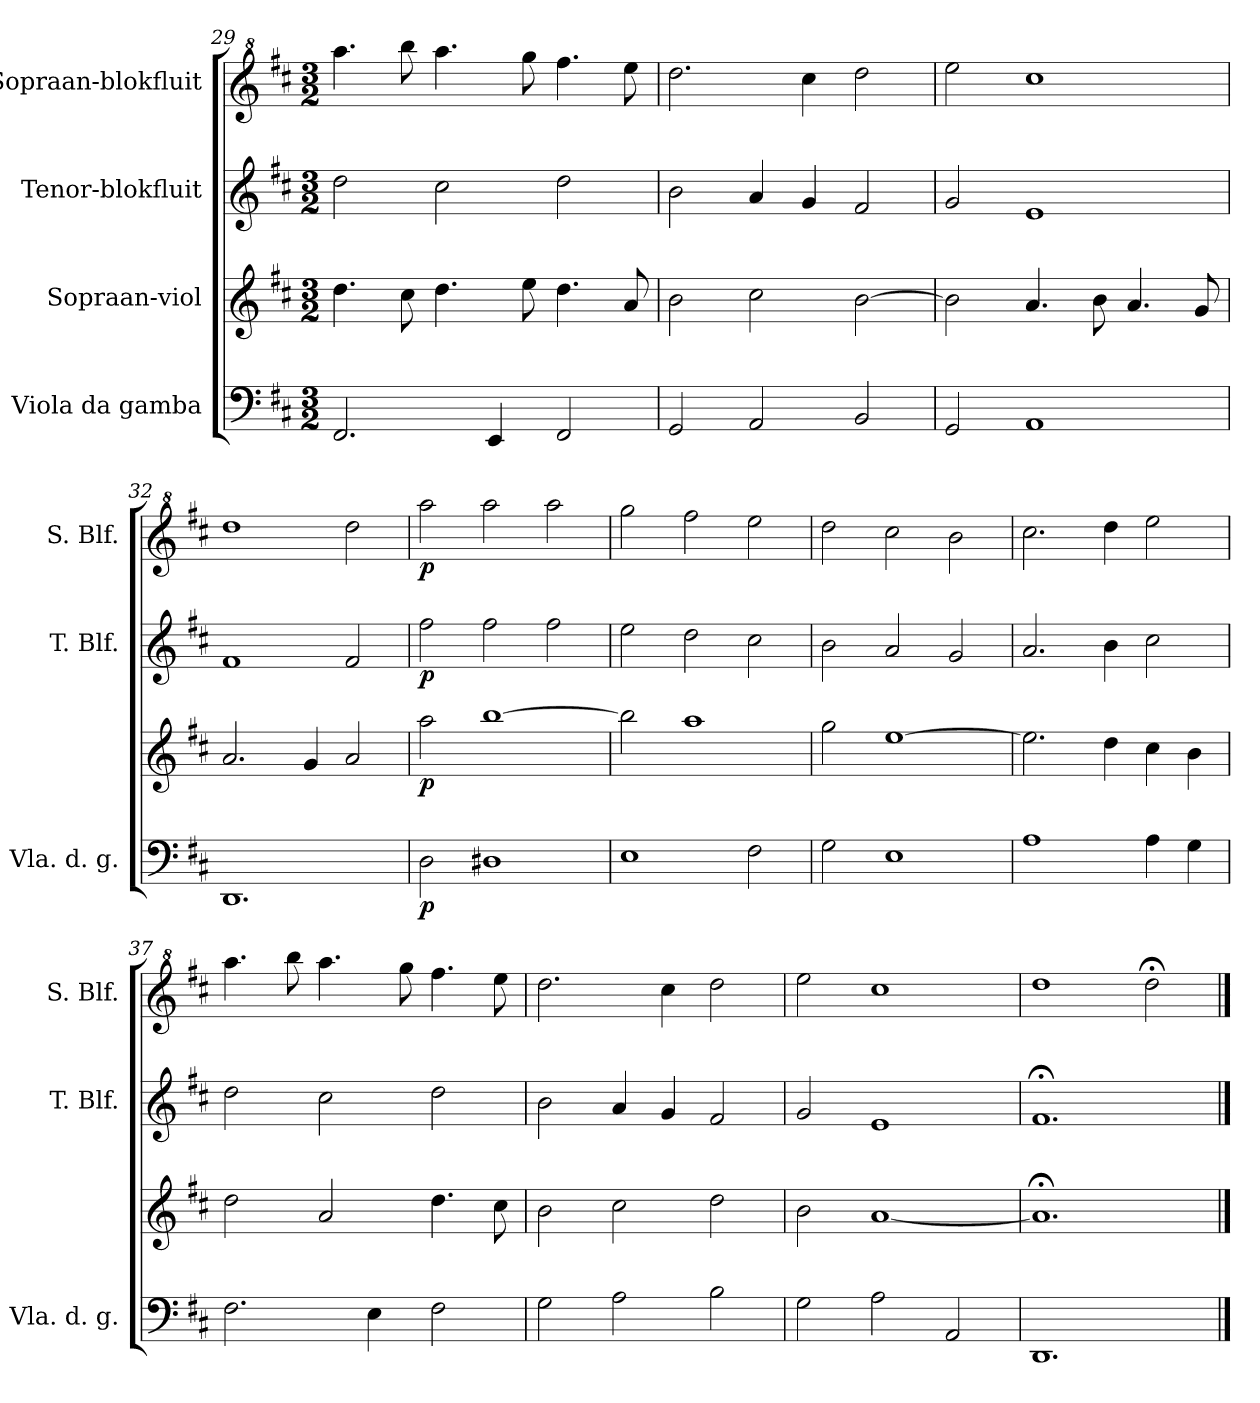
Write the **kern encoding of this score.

**kern	**dynam	**kern	**dynam	**kern	**dynam	**kern	**dynam
*part4	*part4	*part3	*part3	*part2	*part2	*part1	*part1
*staff4	*staff4	*staff3	*staff3	*staff2	*staff2	*staff1	*staff1
*I"Viola da gamba	*	*I"Sopraan-viol	*	*I"Tenor-blokfluit	*	*I"Sopraan-blokfluit	*
*I'Vla. d. g.	*	*	*	*I'T. Blf.	*	*I'S. Blf.	*
!!LO:LB:g=z
*clefF4	*	*clefG2	*	*clefG2	*	*clefG^2	*
*k[f#c#]	*	*k[f#c#]	*	*k[f#c#]	*	*k[f#c#]	*
*M3/2	*	*M3/2	*	*M3/2	*	*M3/2	*
=29	=29	=29	=29	=29	=29	=29	=29
2.FF#/	.	4.dd\	.	2dd\	.	4.aaa\	.
.	.	8cc#\	.	.	.	8bbb\	.
.	.	4.dd\	.	2cc#\	.	4.aaa\	.
4EE/	.	.	.	.	.	.	.
.	.	8ee\	.	.	.	8ggg\	.
2FF#/	.	4.dd\	.	2dd\	.	4.fff#\	.
.	.	8a/	.	.	.	8eee\	.
=30	=30	=30	=30	=30	=30	=30	=30
2GG/	.	2b\	.	2b\	.	2.ddd\	.
2AA/	.	2cc#\	.	4a/	.	.	.
.	.	.	.	4g/	.	4ccc#\	.
2BB/	.	[2b\	.	2f#/	.	2ddd\	.
=31	=31	=31	=31	=31	=31	=31	=31
2GG/	.	2b\]	.	2g/	.	2eee\	.
1AA	.	4.a/	.	1e	.	1ccc#	.
.	.	8b\	.	.	.	.	.
.	.	4.a/	.	.	.	.	.
.	.	8g/	.	.	.	.	.
=32	=32	=32	=32	=32	=32	=32	=32
1.DD	.	2.a/	.	1f#	.	1ddd	.
.	.	4g/	.	.	.	.	.
.	.	2a/	.	2f#/	.	2ddd\	.
=33	=33	=33	=33	=33	=33	=33	=33
!	!LO:DY:b	!	!LO:DY:b	!	!LO:DY:b	!	!LO:DY:b
2D\	p	2aa\	p	2ff#\	p	2aaa\	p
1D#X	.	[1bb	.	2ff#\	.	2aaa\	.
.	.	.	.	2ff#\	.	2aaa\	.
=34	=34	=34	=34	=34	=34	=34	=34
1E	.	2bb\]	.	2ee\	.	2ggg\	.
.	.	1aa	.	2dd\	.	2fff#\	.
2F#\	.	.	.	2cc#\	.	2eee\	.
=35	=35	=35	=35	=35	=35	=35	=35
2G\	.	2gg\	.	2b\	.	2ddd\	.
1E	.	[1ee	.	2a/	.	2ccc#\	.
.	.	.	.	2g/	.	2bb\	.
!!LO:LB:g=z
=36	=36	=36	=36	=36	=36	=36	=36
1A	.	2.ee\]	.	2.a/	.	2.ccc#\	.
.	.	4dd\	.	4b\	.	4ddd\	.
4A\	.	4cc#\	.	2cc#\	.	2eee\	.
4G\	.	4b\	.	.	.	.	.
=37	=37	=37	=37	=37	=37	=37	=37
2.F#\	.	2dd\	.	2dd\	.	4.aaa\	.
.	.	.	.	.	.	8bbb\	.
.	.	2a/	.	2cc#\	.	4.aaa\	.
4E\	.	.	.	.	.	.	.
.	.	.	.	.	.	8ggg\	.
2F#\	.	4.dd\	.	2dd\	.	4.fff#\	.
.	.	8cc#\	.	.	.	8eee\	.
=38	=38	=38	=38	=38	=38	=38	=38
2G\	.	2b\	.	2b\	.	2.ddd\	.
2A\	.	2cc#\	.	4a/	.	.	.
.	.	.	.	4g/	.	4ccc#\	.
2B\	.	2dd\	.	2f#/	.	2ddd\	.
=39	=39	=39	=39	=39	=39	=39	=39
2G\	.	2b\	.	2g/	.	2eee\	.
2A\	.	[1a	.	1e	.	1ccc#	.
2AA/	.	.	.	.	.	.	.
=40	=40	=40	=40	=40	=40	=40	=40
1.DD	.	1.a;<]	.	1.f#;<	.	1ddd	.
.	.	.	.	.	.	2ddd;<\	.
==	==	==	==	==	==	==	==
*-	*-	*-	*-	*-	*-	*-	*-
